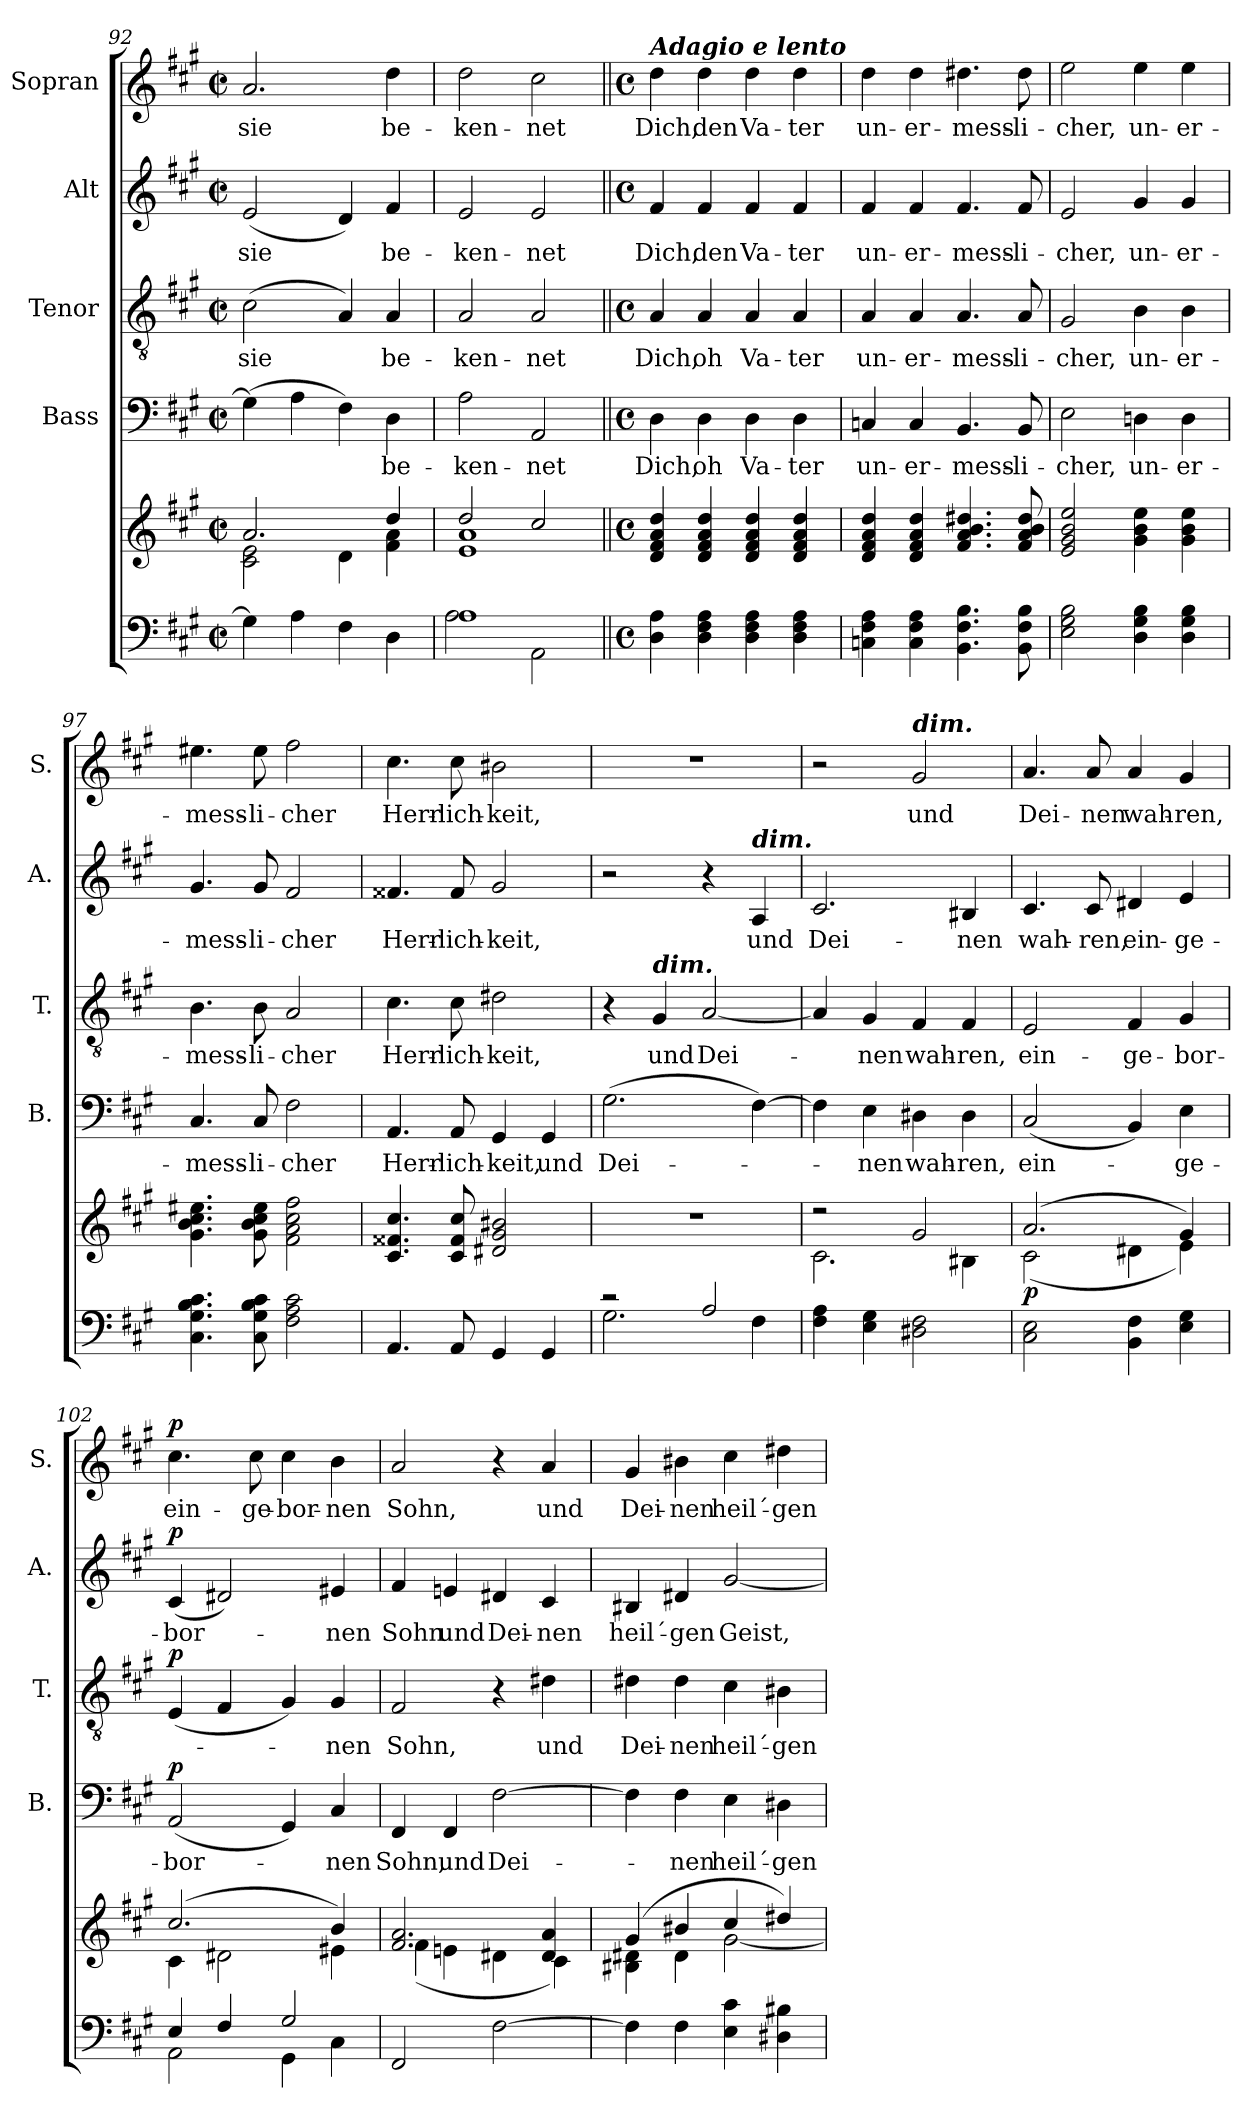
**kern	**kern	**dynam	**kern	**text	**dynam	**kern	**text	**dynam	**kern	**text	**dynam	**kern	**text	**dynam
*part5	*part5	*part5	*part4	*part4	*part4	*part3	*part3	*part3	*part2	*part2	*part2	*part1	*part1	*part1
*staff6	*staff5	*staff5/6	*staff4	*staff4	*staff4	*staff3	*staff3	*staff3	*staff2	*staff2	*staff2	*staff1	*staff1	*staff1
*	*	*	*I"Bass	*	*	*I"Tenor	*	*	*I"Alt	*	*	*I"Sopran	*	*
*	*	*	*I'B.	*	*	*I'T.	*	*	*I'A.	*	*	*I'S.	*	*
*clefF4	*clefG2	*	*clefF4	*	*	*clefGv2	*	*	*clefG2	*	*	*clefG2	*	*
*k[f#c#g#]	*k[f#c#g#]	*	*k[f#c#g#]	*	*	*k[f#c#g#]	*	*	*k[f#c#g#]	*	*	*k[f#c#g#]	*	*
*A:	*A:	*	*A:	*	*	*A:	*	*	*A:	*	*	*A:	*	*
*M2/2	*M2/2	*	*M2/2	*	*	*M2/2	*	*	*M2/2	*	*	*M2/2	*	*
*met(c|)	*met(c|)	*	*met(c|)	*	*	*met(c|)	*	*	*met(c|)	*	*	*met(c|)	*	*
=92	=92	=92	=92	=92	=92	=92	=92	=92	=92	=92	=92	=92	=92	=92
*	*^	*	*	*	*	*	*	*	*	*	*	*	*	*
!	!	!	!	!	!	!	!	!LO:LY:b	!	!	!LO:LY:b	!	!	!LO:LY:b	!
4G\]	2.a/	2c#\ 2e\	.	(>4G\]	.	.	(>2c#\	sie	.	(<2e/	sie	.	2.a/	sie	.
4A\	.	.	.	4A\	.	.	.	.	.	.	.	.	.	.	.
4F#\	.	4d\	.	4F#\)	.	.	4A/)	.	.	4d/)	.	.	.	.	.
!	!	!	!	!	!LO:LY:b	!	!	!LO:LY:b	!	!	!LO:LY:b	!	!	!LO:LY:b	!
4D\	4dd/	4f#\ 4a\	.	4D\	be-	.	4A/	be-	.	4f#/	be-	.	4dd\	be-	.
=93	=93	=93	=93	=93	=93	=93	=93	=93	=93	=93	=93	=93	=93	=93	=93
*^	*	*	*	*	*	*	*	*	*	*	*	*	*	*	*
!	!	!	!	!	!	!LO:LY:b	!	!	!LO:LY:b	!	!	!LO:LY:b	!	!	!LO:LY:b	!
1A	2A\	2dd/	1e 1a	.	2A\	-ken-	.	2A/	-ken-	.	2e/	-ken-	.	2dd\	-ken-	.
!	!	!	!	!	!	!LO:LY:b	!	!	!LO:LY:b	!	!	!LO:LY:b	!	!	!LO:LY:b	!
.	2AA\	2cc#/	.	.	2AA/	-net	.	2A/	-net	.	2e/	-net	.	2cc#\	-net	.
*v	*v	*	*	*	*	*	*	*	*	*	*	*	*	*	*	*
*	*v	*v	*	*	*	*	*	*	*	*	*	*	*	*	*
=94||	=94||	=94||	=94||	=94||	=94||	=94||	=94||	=94||	=94||	=94||	=94||	=94||	=94||	=94||
*M4/4	*M4/4	*	*M4/4	*	*	*M4/4	*	*	*M4/4	*	*	*M4/4	*	*
*met(c)	*met(c)	*	*met(c)	*	*	*met(c)	*	*	*met(c)	*	*	*met(c)	*	*
*^	*	*	*	*	*	*	*	*	*	*	*	*	*	*
!	!	!	!	!	!	!	!	!	!	!	!	!	!LO:TX:a:Bi:t=Adagio e lento	!	!
!	!	!	!	!	!LO:LY:b	!	!	!LO:LY:b	!	!	!LO:LY:b	!	!	!LO:LY:b	!
*v	*v	*	*	*	*	*	*	*	*	*	*	*	*	*	*
4D\ 4A\	4d/ 4f#/ 4a/ 4dd/	.	4D\	Dich,	.	4A/	Dich,	.	4f#/	Dich,	.	4dd\	Dich,	.
!	!	!	!	!LO:LY:b	!	!	!LO:LY:b	!	!	!LO:LY:b	!	!	!LO:LY:b	!
4D\ 4F#\ 4A\	4d/ 4f#/ 4a/ 4dd/	.	4D\	oh	.	4A/	oh	.	4f#/	den	.	4dd\	den	.
!	!	!	!	!LO:LY:b	!	!	!LO:LY:b	!	!	!LO:LY:b	!	!	!LO:LY:b	!
4D\ 4F#\ 4A\	4d/ 4f#/ 4a/ 4dd/	.	4D\	Va-	.	4A/	Va-	.	4f#/	Va-	.	4dd\	Va-	.
!	!	!	!	!LO:LY:b	!	!	!LO:LY:b	!	!	!LO:LY:b	!	!	!LO:LY:b	!
4D\ 4F#\ 4A\	4d/ 4f#/ 4a/ 4dd/	.	4D\	-ter	.	4A/	-ter	.	4f#/	-ter	.	4dd\	-ter	.
=95	=95	=95	=95	=95	=95	=95	=95	=95	=95	=95	=95	=95	=95	=95
!	!	!	!	!LO:LY:b	!	!	!LO:LY:b	!	!	!LO:LY:b	!	!	!LO:LY:b	!
4Cn\ 4F#\ 4A\	4d/ 4f#/ 4a/ 4dd/	.	4Cn/	un-	.	4A/	un-	.	4f#/	un-	.	4dd\	un-	.
!	!	!	!	!LO:LY:b	!	!	!LO:LY:b	!	!	!LO:LY:b	!	!	!LO:LY:b	!
4C\ 4F#\ 4A\	4d/ 4f#/ 4a/ 4dd/	.	4C/	-er-	.	4A/	-er-	.	4f#/	-er-	.	4dd\	-er-	.
!	!	!	!	!LO:LY:b	!	!	!LO:LY:b	!	!	!LO:LY:b	!	!	!LO:LY:b	!
4.BB\ 4.F#\ 4.B\	4.f#/ 4.a/ 4.b/ 4.dd#X/	.	4.BB/	-mess-	.	4.A/	-mess-	.	4.f#/	-mess-	.	4.dd#X\	-mess-	.
!	!	!	!	!LO:LY:b	!	!	!LO:LY:b	!	!	!LO:LY:b	!	!	!LO:LY:b	!
8BB\ 8F#\ 8B\	8f#/ 8a/ 8b/ 8dd#/	.	8BB/	-li-	.	8A/	-li-	.	8f#/	-li-	.	8dd#\	-li-	.
!!LO:PB:g=z
=96	=96	=96	=96	=96	=96	=96	=96	=96	=96	=96	=96	=96	=96	=96
!	!	!	!	!LO:LY:b	!	!	!LO:LY:b	!	!	!LO:LY:b	!	!	!LO:LY:b	!
2E\ 2G#\ 2B\	2e/ 2g#/ 2b/ 2ee/	.	2E\	-cher,	.	2G#/	-cher,	.	2e/	-cher,	.	2ee\	-cher,	.
!	!	!	!	!LO:LY:b	!	!	!LO:LY:b	!	!	!LO:LY:b	!	!	!LO:LY:b	!
4D\ 4G#\ 4B\	4g#\ 4b\ 4ee\	.	4Dn\	un-	.	4B\	un-	.	4g#/	un-	.	4ee\	un-	.
!	!	!	!	!LO:LY:b	!	!	!LO:LY:b	!	!	!LO:LY:b	!	!	!LO:LY:b	!
4D\ 4G#\ 4B\	4g#\ 4b\ 4ee\	.	4D\	-er-	.	4B\	-er-	.	4g#/	-er-	.	4ee\	-er-	.
=97	=97	=97	=97	=97	=97	=97	=97	=97	=97	=97	=97	=97	=97	=97
!	!	!	!	!LO:LY:b	!	!	!LO:LY:b	!	!	!LO:LY:b	!	!	!LO:LY:b	!
4.C#\ 4.G#\ 4.B\ 4.c#\	4.g#\ 4.b\ 4.cc#\ 4.ee#X\	.	4.C#/	-mess-	.	4.B\	-mess-	.	4.g#/	-mess-	.	4.ee#X\	-mess-	.
!	!	!	!	!LO:LY:b	!	!	!LO:LY:b	!	!	!LO:LY:b	!	!	!LO:LY:b	!
8C#\ 8G#\ 8B\ 8c#\	8g#\ 8b\ 8cc#\ 8ee#\	.	8C#/	-li-	.	8B\	-li-	.	8g#/	-li-	.	8ee#\	-li-	.
!	!	!	!	!LO:LY:b	!	!	!LO:LY:b	!	!	!LO:LY:b	!	!	!LO:LY:b	!
2F#\ 2A\ 2c#\	2f#\ 2a\ 2cc#\ 2ff#\	.	2F#\	-cher	.	2A/	-cher	.	2f#/	-cher	.	2ff#\	-cher	.
=98	=98	=98	=98	=98	=98	=98	=98	=98	=98	=98	=98	=98	=98	=98
!	!	!	!	!LO:LY:b	!	!	!LO:LY:b	!	!	!LO:LY:b	!	!	!LO:LY:b	!
4.AA/	4.c#/ 4.f##X/ 4.cc#/	.	4.AA/	Herr-	.	4.c#\	Herr-	.	4.f##X/	Herr-	.	4.cc#\	Herr-	.
!	!	!	!	!LO:LY:b	!	!	!LO:LY:b	!	!	!LO:LY:b	!	!	!LO:LY:b	!
8AA/	8c#/ 8f##/ 8cc#/	.	8AA/	-lich-	.	8c#\	-lich-	.	8f##/	-lich-	.	8cc#\	-lich-	.
!	!	!	!	!LO:LY:b	!	!	!LO:LY:b	!	!	!LO:LY:b	!	!	!LO:LY:b	!
4GG#/	2d#X/ 2g#/ 2b#X/	.	4GG#/	-keit,	.	2d#X\	-keit,	.	2g#/	-keit,	.	2b#X\	-keit,	.
!	!	!	!	!LO:LY:b	!	!	!	!	!	!	!	!	!	!
4GG#/	.	.	4GG#/	und	.	.	.	.	.	.	.	.	.	.
=99	=99	=99	=99	=99	=99	=99	=99	=99	=99	=99	=99	=99	=99	=99
*^	*	*	*	*	*	*	*	*	*	*	*	*	*	*
!	!	!	!	!	!LO:LY:b	!	!	!	!	!	!	!	!	!	!
2rc	2.G#\	1r	.	(>2.G#\	Dei-	.	4r	.	.	2r	.	.	1r	.	.
!	!	!	!	!	!	!	!LO:TX:a:Bi:t=dim.	!	!	!	!	!	!	!	!
!	!	!	!	!	!	!	!	!LO:LY:b	!	!	!	!	!	!	!
.	.	.	.	.	.	.	4G#/	und	.	.	.	.	.	.	.
!	!	!	!	!	!	!	!	!LO:LY:b	!	!	!	!	!	!	!
2A/	.	.	.	.	.	.	[2A/	Dei-	.	4r	.	.	.	.	.
!	!	!	!	!	!	!	!	!	!	!LO:TX:a:Bi:t=dim.	!	!	!	!	!
!	!	!	!	!	!	!	!	!	!	!	!LO:LY:b	!	!	!	!
.	4F#\	.	.	[4F#\)	.	.	.	.	.	4A/	und	.	.	.	.
=100	=100	=100	=100	=100	=100	=100	=100	=100	=100	=100	=100	=100	=100	=100	=100
*	*	*^	*	*	*	*	*	*	*	*	*	*	*	*	*
!	!	!	!	!	!	!	!	!	!	!	!	!LO:LY:b	!	!	!	!
*v	*v	*	*	*	*	*	*	*	*	*	*	*	*	*	*	*
4F#\ 4A\	2r	2.c#\	.	4F#\]	.	.	4A/]	.	.	2.c#/	Dei-	.	2r	.	.
!	!	!	!	!	!LO:LY:b	!	!	!LO:LY:b	!	!	!	!	!	!	!
4E\ 4G#\	.	.	.	4E\	-nen	.	4G#/	-nen	.	.	.	.	.	.	.
!	!	!	!	!	!	!	!	!	!	!	!	!	!LO:TX:a:Bi:t=dim.	!	!
!	!	!	!	!	!LO:LY:b	!	!	!LO:LY:b	!	!	!	!	!	!LO:LY:b	!
2D#X\ 2F#\	2g#/	.	.	4D#X\	wah-	.	4F#/	wah-	.	.	.	.	2g#/	und	.
!	!	!	!	!	!LO:LY:b	!	!	!LO:LY:b	!	!	!LO:LY:b	!	!	!	!
.	.	4B#X\	.	4D#\	-ren,	.	4F#/	-ren,	.	4B#X/	-nen	.	.	.	.
=101	=101	=101	=101	=101	=101	=101	=101	=101	=101	=101	=101	=101	=101	=101	=101
!	!	!	!LO:DY:b	!	!LO:LY:b	!	!	!LO:LY:b	!	!	!LO:LY:b	!	!	!LO:LY:b	!
2C#\ 2E\	(2.a/	(<2c#\	p	(<2C#/	ein-	.	2E/	ein-	.	4.c#/	wah-	.	4.a/	Dei-	.
!	!	!	!	!	!	!	!	!	!	!	!LO:LY:b	!	!	!LO:LY:b	!
.	.	.	.	.	.	.	.	.	.	8c#/	-ren,	.	8a/	-nen	.
!	!	!	!	!	!	!	!	!LO:LY:b	!	!	!LO:LY:b	!	!	!LO:LY:b	!
4BB\ 4F#\	.	4d#X\	.	4BB/)	.	.	4F#/	-ge-	.	4d#X/	ein-	.	4a/	wah-	.
!	!	!	!	!	!LO:LY:b	!	!	!LO:LY:b	!	!	!LO:LY:b	!	!	!LO:LY:b	!
4E\ 4G#\	4g#/)	4e\)	.	4E\	-ge-	.	4G#/	-bor-	.	4e/	-ge-	.	4g#/	-ren,	.
!!LO:LB:g=z
=102	=102	=102	=102	=102	=102	=102	=102	=102	=102	=102	=102	=102	=102	=102	=102
*^	*	*	*	*	*	*	*	*	*	*	*	*	*	*	*
!	!	!	!	!	!	!LO:LY:b	!LO:DY:a	!	!	!LO:DY:a	!	!LO:LY:b	!LO:DY:a	!	!LO:LY:b	!LO:DY:a
4E/	2AA\	(2.cc#/	4c#\	.	(<2AA/	-bor-	p	(<4E/	.	p	(<4c#/	-bor-	p	4.cc#\	ein-	p
4F#/	.	.	2d#X\	.	.	.	.	4F#/	.	.	2d#X/)	.	.	.	.	.
!	!	!	!	!	!	!	!	!	!	!	!	!	!	!	!LO:LY:b	!
.	.	.	.	.	.	.	.	.	.	.	.	.	.	8cc#\	-ge-	.
!	!	!	!	!	!	!	!	!	!	!	!	!	!	!	!LO:LY:b	!
2G#/	4GG#\	.	.	.	4GG#/)	.	.	4G#/)	.	.	.	.	.	4cc#\	-bor-	.
!	!	!	!	!	!	!LO:LY:b	!	!	!LO:LY:b	!	!	!LO:LY:b	!	!	!LO:LY:b	!
.	4C#\	4b/)	4e#X\	.	4C#/	-nen	.	4G#/	-nen	.	4e#X/	-nen	.	4b\	-nen	.
=103	=103	=103	=103	=103	=103	=103	=103	=103	=103	=103	=103	=103	=103	=103	=103	=103
!	!	!	!	!	!	!LO:LY:b	!	!	!LO:LY:b	!	!	!LO:LY:b	!	!	!LO:LY:b	!
*v	*v	*	*	*	*	*	*	*	*	*	*	*	*	*	*	*
2FF#/	2.f#/ 2.a/	(<4f#\	.	4FF#/	Sohn,	.	2F#/	Sohn,	.	4f#/	Sohn	.	2a/	Sohn,	.
!	!	!	!	!	!LO:LY:b	!	!	!	!	!	!LO:LY:b	!	!	!	!
.	.	4en\	.	4FF#/	und	.	.	.	.	4en/	und	.	.	.	.
!	!	!	!	!	!LO:LY:b	!	!	!	!	!	!LO:LY:b	!	!	!	!
[2F#\	.	4d#X\	.	[2F#\	Dei-	.	4r	.	.	4d#X/	Dei-	.	4r	.	.
!	!	!	!	!	!	!	!	!LO:LY:b	!	!	!LO:LY:b	!	!	!LO:LY:b	!
.	4d#/ 4a/	4c#\)	.	.	.	.	4d#X\	und	.	4c#/	-nen	.	4a/	und	.
=104	=104	=104	=104	=104	=104	=104	=104	=104	=104	=104	=104	=104	=104	=104	=104
!	!	!	!	!	!	!	!	!LO:LY:b	!	!	!LO:LY:b	!	!	!LO:LY:b	!
4F#\]	(4g#/	4B#X\ 4d#X\	.	4F#\]	.	.	4d#X\	Dei-	.	4B#X/	heil´-	.	4g#/	Dei-	.
!	!	!	!	!	!LO:LY:b	!	!	!LO:LY:b	!	!	!LO:LY:b	!	!	!LO:LY:b	!
4F#\	4b#X/	4d#\	.	4F#\	-nen	.	4d#\	-nen	.	4d#X/	-gen	.	4b#X\	-nen	.
!	!	!	!	!	!LO:LY:b	!	!	!LO:LY:b	!	!	!LO:LY:b	!	!	!LO:LY:b	!
4E\ 4c#\	4cc#/	[<2g#\	.	4E\	heil´-	.	4c#\	heil´-	.	[2g#/	Geist,	.	4cc#\	heil´-	.
!	!	!	!	!	!LO:LY:b	!	!	!LO:LY:b	!	!	!	!	!	!LO:LY:b	!
4D#X\ 4B#X\	4dd#X/)	.	.	4D#X\	-gen	.	4B#X\	-gen	.	.	.	.	4dd#X\	-gen	.
*	*v	*v	*	*	*	*	*	*	*	*	*	*	*	*	*
=	=	=	=	=	=	=	=	=	=	=	=	=	=	=
*-	*-	*-	*-	*-	*-	*-	*-	*-	*-	*-	*-	*-	*-	*-
